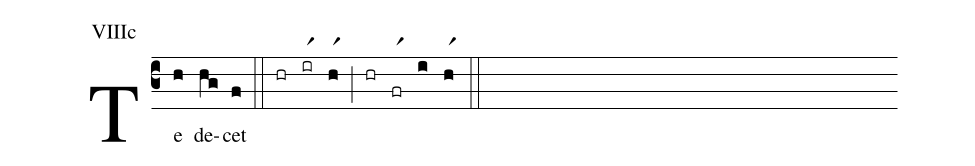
annotation: VIIIc;
%%
(c3) Te(h) de(hg)cet(f) (::) (hr)(irr1)(hr1)(;)(hr)(frr1)(i)(hr1)(::)
